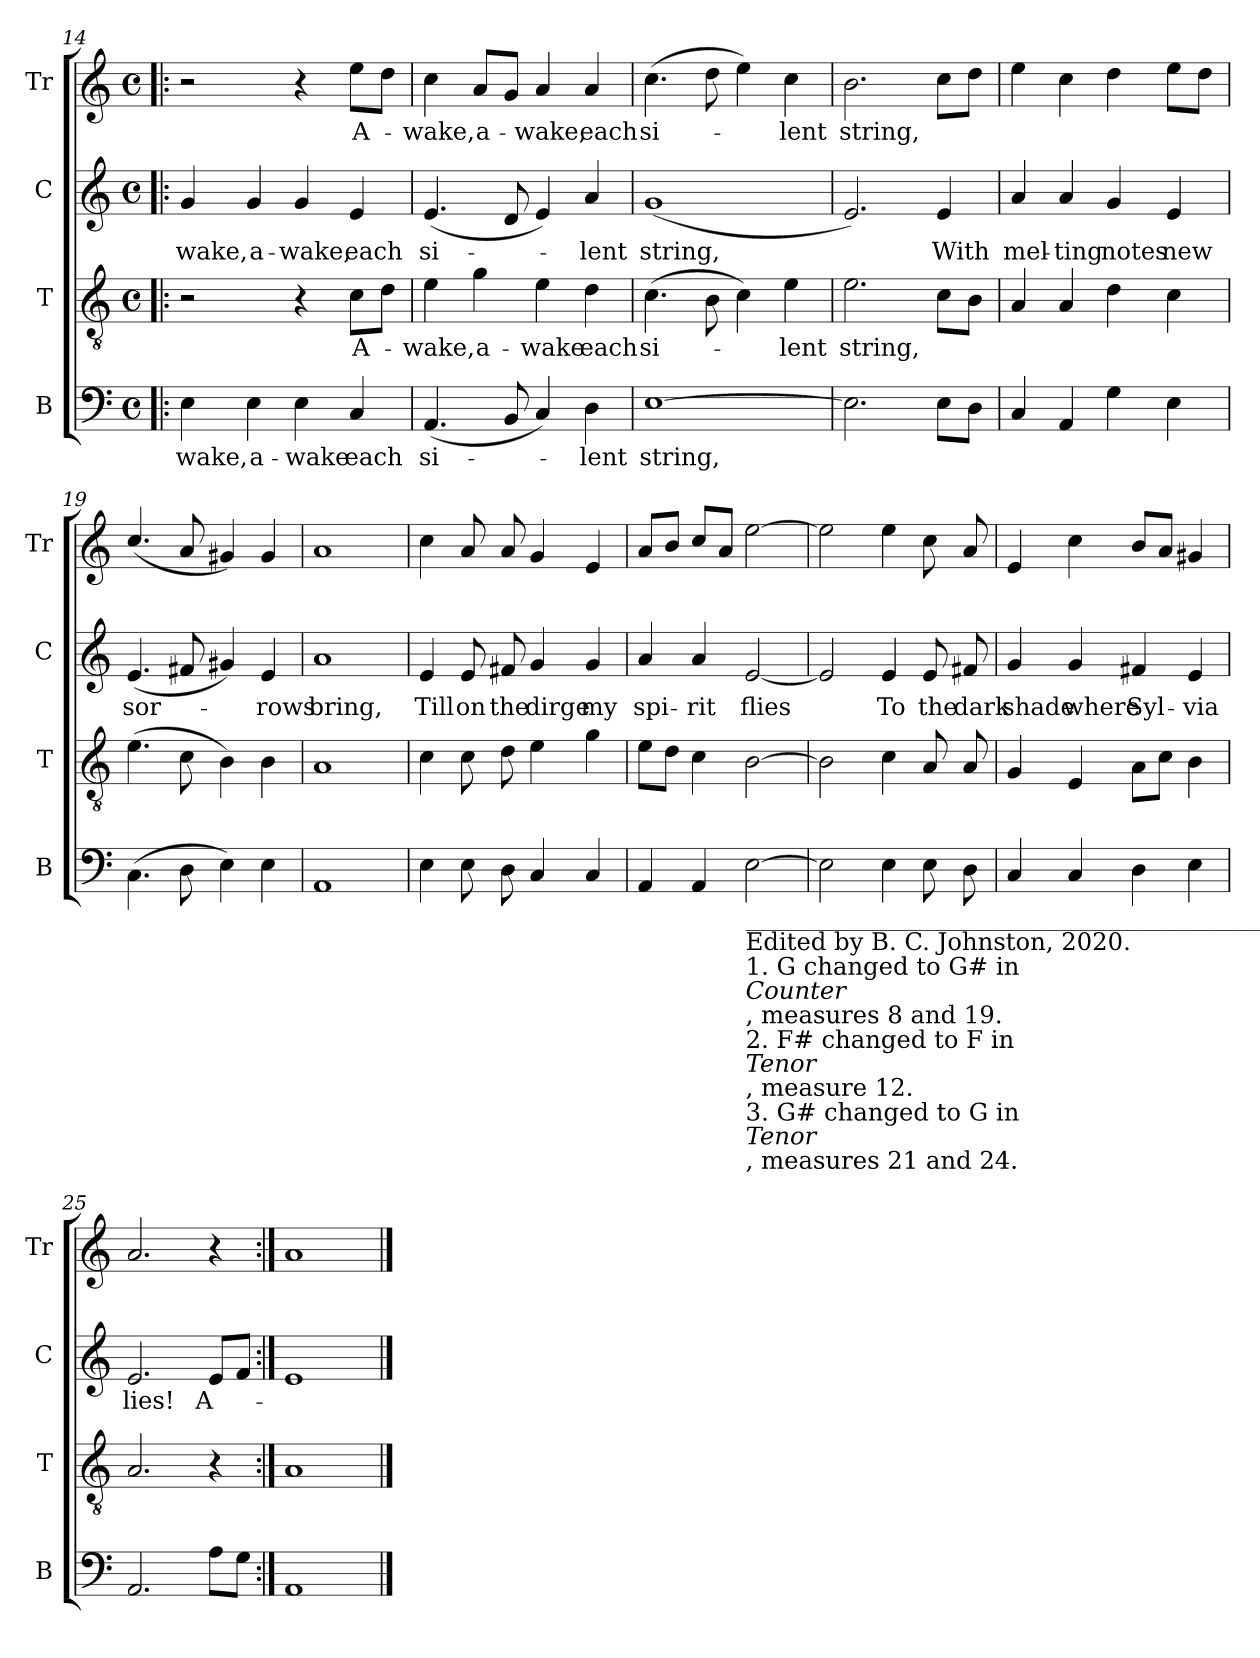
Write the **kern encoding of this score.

**kern	**text	**kern	**text	**kern	**text	**kern	**text
*part4	*part4	*part3	*part3	*part2	*part2	*part1	*part1
*staff4	*staff4	*staff3	*staff3	*staff2	*staff2	*staff1	*staff1
*I"B	*	*I"T	*	*I"C	*	*I"Tr	*
*I'B	*	*I'T	*	*I'C	*	*I'Tr	*
*clefF4	*	*clefGv2	*	*clefG2	*	*clefG2	*
*k[]	*	*k[]	*	*k[]	*	*k[]	*
*M4/4	*	*M4/4	*	*M4/4	*	*M4/4	*
*met(c)	*	*met(c)	*	*met(c)	*	*met(c)	*
=14!|:	=14!|:	=14!|:	=14!|:	=14!|:	=14!|:	=14!|:	=14!|:
!	!LO:LY:b	!	!	!	!LO:LY:b	!	!
4E\	-wake,	2r	.	4g/	-wake,	2r	.
!	!LO:LY:b	!	!	!	!LO:LY:b	!	!
4E\	a-	.	.	4g/	a-	.	.
!	!LO:LY:b	!	!	!	!LO:LY:b	!	!
4E\	-wake	4r	.	4g/	-wake,	4r	.
!	!LO:LY:b	!	!LO:LY:b	!	!LO:LY:b	!	!LO:LY:b
4C/	each	8c\L	A-	4e/	each	8ee\L	A-
.	.	8d\J	.	.	.	8dd\J	.
!!LO:LB:g=z
=15	=15	=15	=15	=15	=15	=15	=15
!	!LO:LY:b	!	!LO:LY:b	!	!LO:LY:b	!	!LO:LY:b
(<4.AA/	si-	4e\	-wake,	(<4.e/	si-	4cc\	-wake,
!	!	!	!LO:LY:b	!	!	!	!LO:LY:b
.	.	4g\	a-	.	.	8a/L	a-
8BB/	.	.	.	8d/	.	8g/J	.
!	!	!	!LO:LY:b	!	!	!	!LO:LY:b
4C/)	.	4e\	-wake	4e/)	.	4a/	-wake,
!	!LO:LY:b	!	!LO:LY:b	!	!LO:LY:b	!	!LO:LY:b
4D\	-lent	4d\	each	4a/	-lent	4a/	each
=16	=16	=16	=16	=16	=16	=16	=16
!	!LO:LY:b	!	!LO:LY:b	!	!LO:LY:b	!	!LO:LY:b
[1E	string,	(>4.c\	si-	(<1g	string,	(>4.cc\	si-
.	.	8B\	.	.	.	8dd\	.
.	.	4c\)	.	.	.	4ee\)	.
!	!	!	!LO:LY:b	!	!	!	!LO:LY:b
.	.	4e\	-lent	.	.	4cc\	-lent
=17	=17	=17	=17	=17	=17	=17	=17
!	!	!	!LO:LY:b	!	!	!	!LO:LY:b
2.E\]	.	2.e\	string,	2.e/)	.	2.b\	string,
!	!	!	!	!	!LO:LY:b	!	!
8E\L	.	8c\L	.	4e/	With	8cc\L	.
8D\J	.	8B\J	.	.	.	8dd\J	.
=18	=18	=18	=18	=18	=18	=18	=18
!	!	!	!	!	!LO:LY:b	!	!
4C/	.	4A/	.	4a/	mel-	4ee\	.
!	!	!	!	!	!LO:LY:b	!	!
4AA/	.	4A/	.	4a/	-ting	4cc\	.
!	!	!	!	!	!LO:LY:b	!	!
4G\	.	4d\	.	4g/	notes	4dd\	.
!	!	!	!	!	!LO:LY:b	!	!
4E\	.	4c\	.	4e/	new	8ee\L	.
.	.	.	.	.	.	8dd\J	.
=19	=19	=19	=19	=19	=19	=19	=19
!	!	!	!	!	!LO:LY:b	!	!
(>4.C\	.	(>4.e\	.	(<4.e/	sor-	(<4.cc/	.
8D\	.	8c\	.	8f#X/	.	8a/	.
4E\)	.	4B\)	.	4g#X/)	.	4g#X/)	.
!	!	!	!	!	!LO:LY:b	!	!
4E\	.	4B\	.	4e/	-rows	4g#/	.
=20	=20	=20	=20	=20	=20	=20	=20
!	!	!	!	!	!LO:LY:b	!	!
1AA	.	1A	.	1a	bring,	1a	.
=21	=21	=21	=21	=21	=21	=21	=21
!	!	!	!	!	!LO:LY:b	!	!
4E\	.	4c\	.	4e/	Till	4cc\	.
!	!	!	!	!	!LO:LY:b	!	!
8E\	.	8c\	.	8e/	on	8a/	.
!	!	!	!	!	!LO:LY:b	!	!
8D\	.	8d\	.	8f#X/	the	8a/	.
!	!	!	!	!	!LO:LY:b	!	!
4C/	.	4e\	.	4g/	dirge	4g/	.
!	!	!	!	!	!LO:LY:b	!	!
4C/	.	4g\	.	4g/	my	4e/	.
!!LO:LB:g=z
=22	=22	=22	=22	=22	=22	=22	=22
!	!	!	!	!	!LO:LY:b	!	!
4AA/	.	8e\L	.	4a/	spi-	8a/L	.
.	.	8d\J	.	.	.	8b/J	.
!	!	!	!	!	!LO:LY:b	!	!
4AA/	.	4c\	.	4a/	-rit	8cc/L	.
.	.	.	.	.	.	8a/J	.
!LO:TX:b:t=____________________________________________	!	!	!	!	!	!	!
!LO:TX:b:t=Edited by B. C. Johnston, 2020.	!	!	!	!	!	!	!
!LO:TX:b:t=1. G changed to G# in	!	!	!	!	!	!	!
!LO:TX:b:i:t=Counter	!	!	!	!	!	!	!
!LO:TX:b:t=, measures 8 and 19.	!	!	!	!	!	!	!
!LO:TX:b:t=2. F# changed to F in	!	!	!	!	!	!	!
!LO:TX:b:i:t=Tenor	!	!	!	!	!	!	!
!LO:TX:b:t=, measure 12.	!	!	!	!	!	!	!
!LO:TX:b:t=3. G# changed to G in	!	!	!	!	!	!	!
!LO:TX:b:i:t=Tenor	!	!	!	!	!	!	!
!LO:TX:b:t=, measures 21 and 24.	!	!	!	!	!	!	!
!	!	!	!	!	!LO:LY:b	!	!
[2E\	.	[2B\	.	[2e/	flies	[2ee\	.
=23	=23	=23	=23	=23	=23	=23	=23
2E\]	.	2B\]	.	2e/]	.	2ee\]	.
!	!	!	!	!	!LO:LY:b	!	!
4E\	.	4c\	.	4e/	To	4ee\	.
!	!	!	!	!	!LO:LY:b	!	!
8E\	.	8A/	.	8e/	the	8cc\	.
!	!	!	!	!	!LO:LY:b	!	!
8D\	.	8A/	.	8f#X/	dark	8a/	.
=24	=24	=24	=24	=24	=24	=24	=24
!	!	!	!	!	!LO:LY:b	!	!
4C/	.	4G/	.	4g/	shade	4e/	.
!	!	!	!	!	!LO:LY:b	!	!
4C/	.	4E/	.	4g/	where	4cc\	.
!	!	!	!	!	!LO:LY:b	!	!
4D\	.	8A\L	.	4f#X/	Syl-	8b/L	.
.	.	8c\J	.	.	.	8a/J	.
!	!	!	!	!	!LO:LY:b	!	!
4E\	.	4B\	.	4e/	-via	4g#X/	.
=25	=25	=25	=25	=25	=25	=25	=25
!	!	!	!	!	!LO:LY:b	!	!
2.AA/	.	2.A/	.	2.e/	lies!	2.a/	.
!	!	!	!	!	!LO:LY:b	!	!
8A\L	.	4r	.	8e/L	A-	4r	.
8G\J	.	.	.	8f/J	.	.	.
=26:|!	=26:|!	=26:|!	=26:|!	=26:|!	=26:|!	=26:|!	=26:|!
1AA	.	1A	.	1e	.	1a	.
==	==	==	==	==	==	==	==
*-	*-	*-	*-	*-	*-	*-	*-
